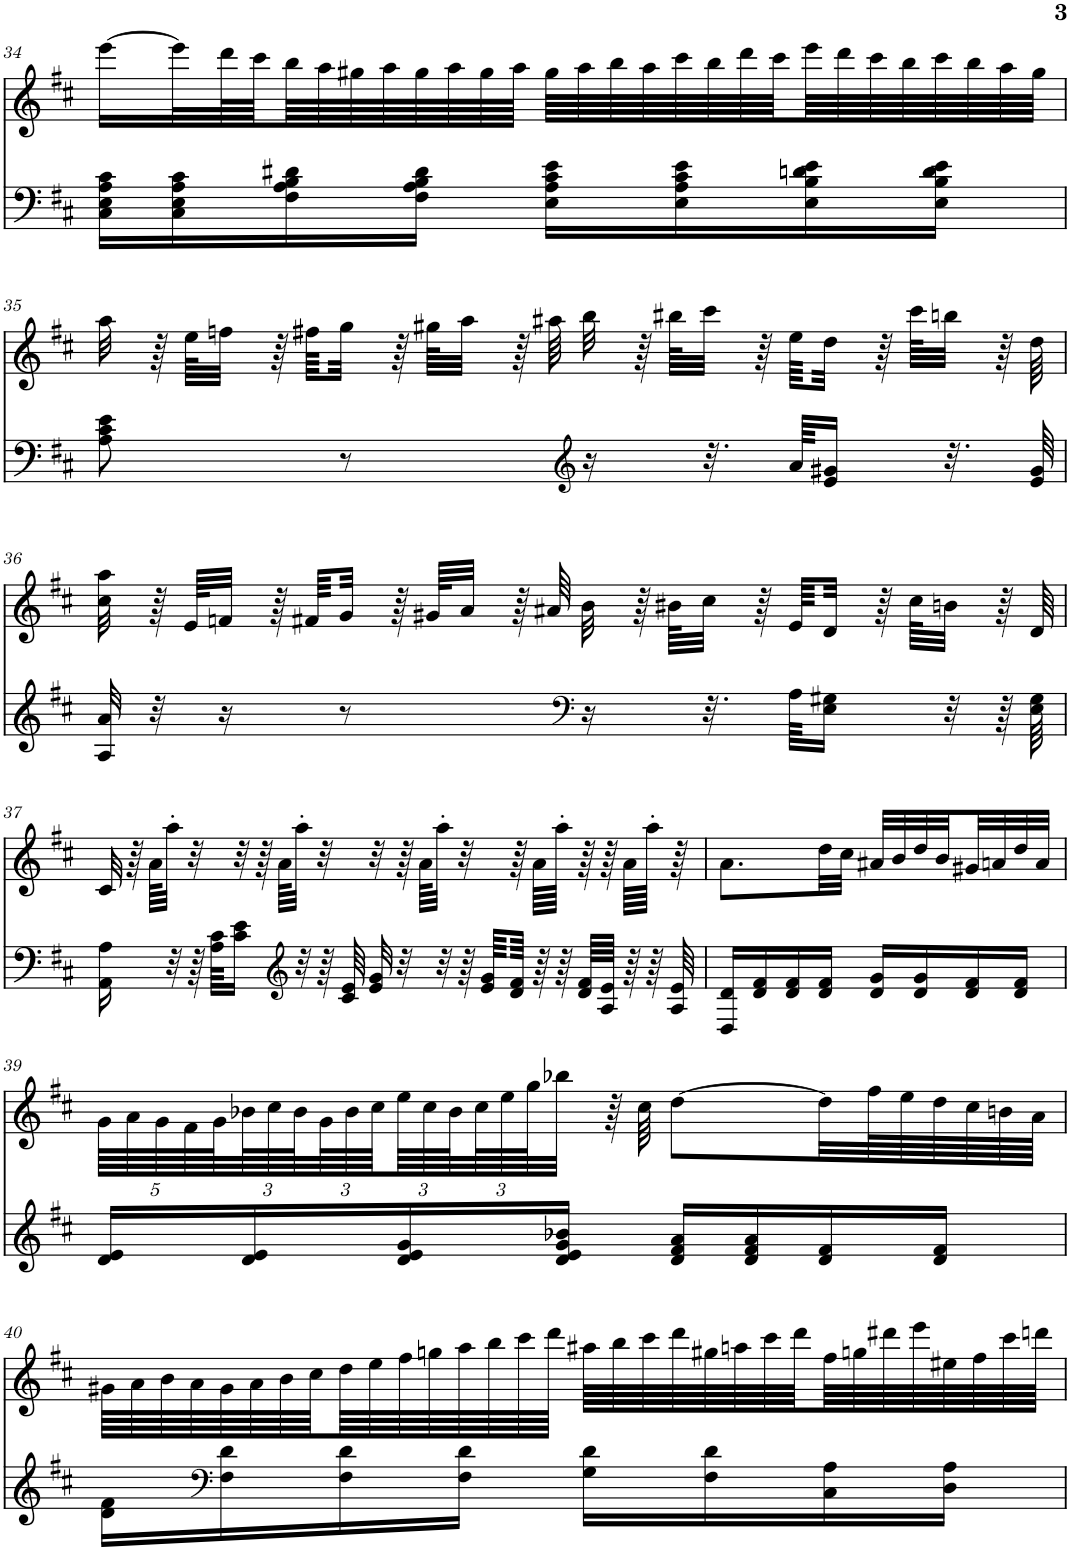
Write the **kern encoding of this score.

**kern	**kern
*part2	*part1
*staff2	*staff1
*I"Piano	*I"Piano
*I'Pno	*I'Pno
!!LO:PB:g=z
*clefF4	*clefG2
*k[f#c#]	*k[f#c#]
*M2/4	*M2/4
=34	=34
16C#\ 16E\ 16A\ 16c#\LL	[16eee\LL
16C#\ 16E\ 16A\ 16c#\	32eee\L]
.	64ddd\L
.	64ccc#\
16F#\ 16A\ 16B\ 16d#X\	64bb\
.	64aa\
.	64gg#X\
.	64aa\
16F#\ 16A\ 16B\ 16d#\JJ	64gg#\
.	64aa\
.	64gg#\
.	64aa\JJJJ
16E\ 16A\ 16c#\ 16e\LL	64gg#\LLLL
.	64aa\
.	64bb\
.	64aa\
16E\ 16A\ 16c#\ 16e\	64ccc#\
.	64bb\
.	64ddd\
.	64ccc#\
16E\ 16B\ 16dn\ 16e\	64eee\
.	64ddd\
.	64ccc#\
.	64bb\
16E\ 16B\ 16d\ 16e\JJ	64ccc#\
.	64bb\
.	64aa\
.	64gg#\JJJJ
!!LO:LB:g=z
=35	=35
8A\ 8c#\ 8e\	32aa\
.	64r
.	64ee\KLLL
.	32ffn\JJJ
.	64r
.	64ff#X\KLLL
8r	32gg\JJJ
.	64r
.	64gg#X\KLLL
.	32aa\JJJ
.	64r
.	64aa#X\
*clefG2	*
16r	32bb\
.	64r
.	64bb#X\KLLL
32.r	32ccc#\JJJ
.	64r
64a/KKLL	64ee\KLLL
16e/ 16g#X/JJ	32dd\JJJ
.	64r
.	64ccc#\KLLL
32.r	32bbn\JJJ
.	64r
64e/ 64g#/	64dd\
!!LO:LB:g=z
=36	=36
32A/ 32a/	32cc#\ 32aa\
32r	64r
.	64e/KLLL
16r	32fn/JJJ
.	64r
.	64f#X/KLLL
8r	32g/JJJ
.	64r
.	64g#X/KLLL
.	32a/JJJ
.	64r
.	64a#X/
*clefF4	*
16r	32b\
.	64r
.	64b#X\KLLL
32.r	32cc#\JJJ
.	64r
64A\KKLL	64e/KLLL
16E\ 16G#X\JJ	32d/JJJ
.	64r
.	64cc#\KLLL
32r	32bn\JJJ
64r	64r
64E\ 64G#\	64d/
!!LO:LB:g=z
=37	=37
16AA\ 16A\	32c#/
.	64r
.	64a\KLLL
32r	32aa'\JJJ
64r	32r
64A\ 64c#\KKLL	.
16c#\ 16e\JJ	32r
.	64r
.	64a\KLLL
*clefG2	*
32r	32aa'\JJJ
64r	32r
64c#/ 64e/	.
32e/ 32g/	32r
32r	64r
.	64a\KLLL
32r	32aa'\JJJ
64r	32r
64e/ 64g/LLLL	.
64d/ 64f#/JJJJ	64r
64r	64a\LLLL
64r	64aa'\JJJJ
64d/ 64f#/LLLL	64r
64A/ 64e/JJJJ	64r
64r	64a\LLLL
64r	64aa'\JJJJ
64A/ 64e/	64r
=38	=38
16D/ 16d/LL	8.a\L
16d/ 16f#/	.
16d/ 16f#/	.
16d/ 16f#/JJ	32dd\LL
.	32cc#\JJJ
16d/ 16g/LL	32a#X/LLL
.	32b/
16d/ 16g/	32dd/
.	32b/
16d/ 16f#/	32g#X/
.	32an/
16d/ 16f#/JJ	32dd/
.	32a/JJJ
!!LO:LB:g=z
=39	=39
*	*Xbrackettup
16d/ 16e/LL	80g\LLLL
.	80a\
.	80g\
.	80f#\
.	80g\
16d/ 16e/	96b-X\
.	96cc#\
.	96b-\
.	96g\
.	96b-\
.	96cc#\
16d/ 16e/ 16g/	96ee\
.	96cc#\
.	96b-\
.	96cc#\
.	96ee\
.	96gg\J
16d/ 16e/ 16g/ 16b-X/JJ	32bb-X\JJJ
.	64r
.	64cc#\
16d/ 16f#/ 16a/LL	[8dd\L
16d/ 16f#/ 16a/	.
16d/ 16f#/	32dd\LL]
.	64ff#\L
.	64ee\
16d/ 16f#/JJ	64dd\
.	64cc#\
.	64bn\
.	64a\JJJJ
!!LO:LB:g=z
=40	=40
16d\ 16f#\LL	64g#X\LLLL
.	64a\
.	64b\
.	64a\
*clefF4	*
16F#\ 16d\	64g#\
.	64a\
.	64b\
.	64cc#\
16F#\ 16d\	64dd\
.	64ee\
.	64ff#\
.	64ggn\
16F#\ 16d\JJ	64aa\
.	64bb\
.	64ccc#\
.	64ddd\JJJJ
16G\ 16d\LL	64aa#X\LLLL
.	64bb\
.	64ccc#\
.	64ddd\
16F#\ 16d\	64gg#X\
.	64aan\
.	64ccc#\
.	64ddd\
16C#\ 16A\	64ff#\
.	64ggn\
.	64ddd#X\
.	64eee\
16D\ 16A\JJ	64ee#X\
.	64ff#\
.	64ccc#\
.	64dddn\JJJJ
=	=
*-	*-
